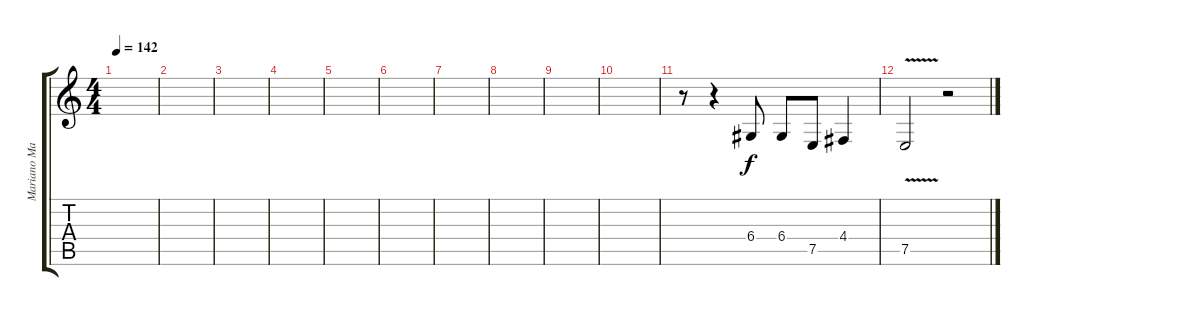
\track ("Mariano Martinez-Luciano Scaglione" "Mariano Ma") {instrument englishhorn}
\staff {score tabs}
\tuning (E4 B3 G3 D3 A2 E2) {hide}
\ts (4 4)
\tempo 142
\clef g2
\ks c
|
|
|
|
|
|
|
|
|
|
r.8 r.4 6.4.8 6.4.8 7.5.8 4.4.4 |
7.5{v}.2 r.2
